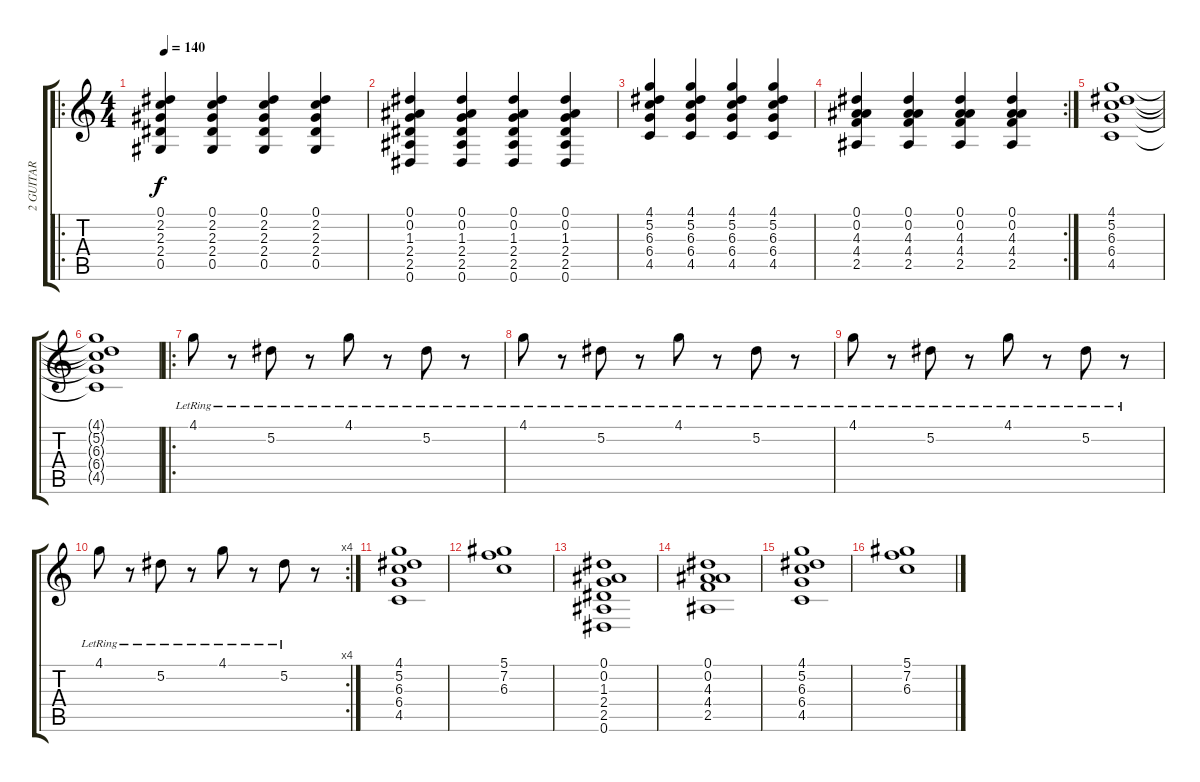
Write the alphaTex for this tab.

\track ("2 GUITAR" "2 GUITAR") {instrument distortionguitar}
\staff {score tabs}
\tuning (Eb4 Bb3 Gb3 Db3 Ab2 Eb2) {hide}
\ro
\ts (4 4)
\tempo 140
\clef g2
\ks c
(0.1 2.2 2.3 2.4 0.5).4{dy f} (0.1 2.2 2.3 2.4 0.5).4 (0.1 2.2 2.3 2.4 0.5).4 (0.1 2.2 2.3 2.4 0.5).4 |
(0.1 0.2 1.3 2.4 2.5 0.6).4 (0.1 0.2 1.3 2.4 2.5 0.6).4 (0.1 0.2 1.3 2.4 2.5 0.6).4 (0.1 0.2 1.3 2.4 2.5 0.6).4 |
(4.1 5.2 6.3 6.4 4.5).4 (4.1 5.2 6.3 6.4 4.5).4 (4.1 5.2 6.3 6.4 4.5).4 (4.1 5.2 6.3 6.4 4.5).4 |
\rc 2
(0.1 0.2 4.3 4.4 2.5).4 (0.1 0.2 4.3 4.4 2.5).4 (0.1 0.2 4.3 4.4 2.5).4 (0.1 0.2 4.3 4.4 2.5).4 |
(4.1 5.2 6.3 6.4 4.5).1{instrument electricguitarjazz} |
(4.1{t} 5.2{t} 6.3{t} 6.4{t} 4.5{t}).1{instrument electricguitarjazz} |
\ro
4.1{lr}.8{instrument distortionguitar} r.8 5.2{lr}.8 r.8 4.1{lr}.8 r.8 5.2{lr}.8 r.8 |
4.1{lr}.8 r.8 5.2{lr}.8 r.8 4.1{lr}.8 r.8 5.2{lr}.8 r.8 |
4.1{lr}.8 r.8 5.2{lr}.8 r.8 4.1{lr}.8 r.8 5.2{lr}.8 r.8 |
\rc 4
4.1{lr}.8 r.8 5.2{lr}.8 r.8 4.1{lr}.8 r.8 5.2{lr}.8 r.8 |
(4.1 5.2 6.3 6.4 4.5).1 |
(5.1 7.2 6.3).1 |
(0.1 0.2 1.3 2.4 2.5 0.6).1 |
(0.1 0.2 4.3 4.4 2.5).1 |
(4.1 5.2 6.3 6.4 4.5).1 |
(5.1 7.2 6.3).1
